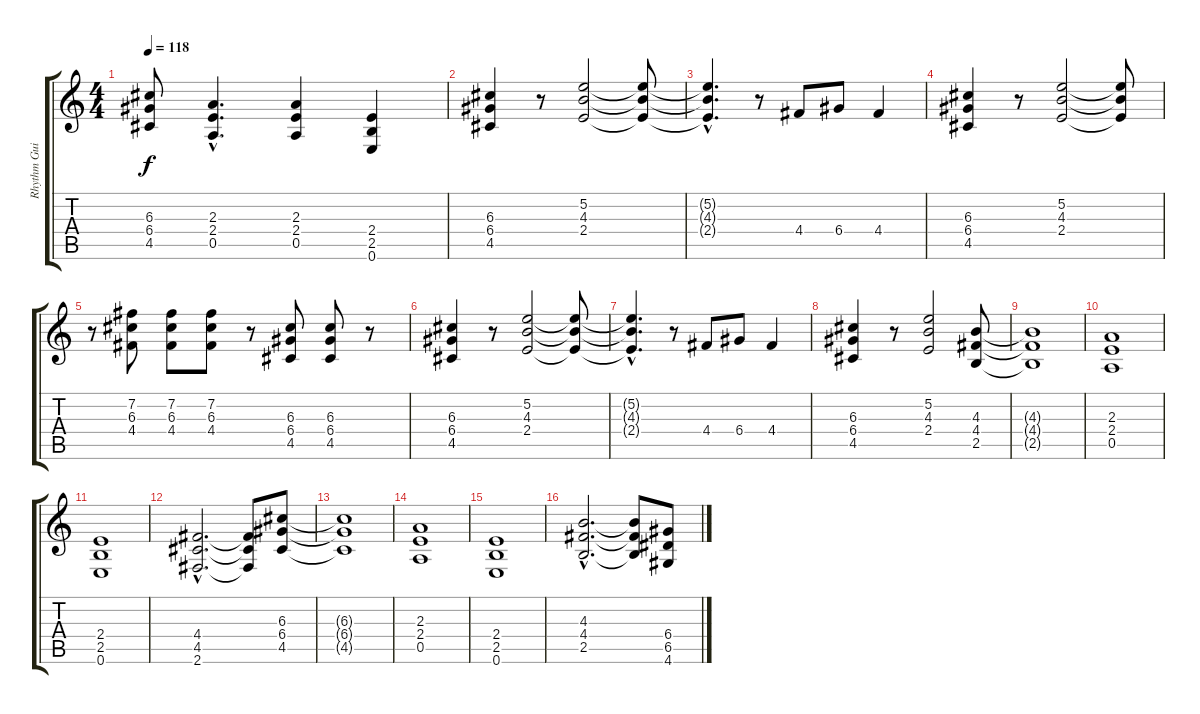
\track ("Rhythm Guitar 1" "Rhythm Gui") {instrument distortionguitar}
\staff {score tabs}
\tuning (E4 B3 G3 D3 A2 E2) {hide}
\ts (4 4)
\tempo 118
\clef g2
\ks c
(6.3{t} 6.4{t} 4.5{t}).8{dy f} (2.3{hac} 2.4{hac} 0.5{hac}).4{d} (2.3 2.4 0.5).4 (2.4 2.5 0.6).4 |
(6.3 6.4 4.5).4 r.8 (5.2 4.3 2.4).2 (5.2{t} 4.3{t} 2.4{t}).8 |
(5.2{hac t} 4.3{hac t} 2.4{hac t}).4{d} r.8 4.4.8 6.4.8 4.4.4 |
(6.3 6.4 4.5).4 r.8 (5.2 4.3 2.4).2 (5.2{t} 4.3{t} 2.4{t}).8 |
r.8 (7.2 6.3 4.4).8 (7.2 6.3 4.4).8 (7.2 6.3 4.4).8 r.8 (6.3 6.4 4.5).8 (6.3 6.4 4.5).8 r.8 |
(6.3 6.4 4.5).4 r.8 (5.2 4.3 2.4).2 (5.2{t} 4.3{t} 2.4{t}).8 |
(5.2{hac t} 4.3{hac t} 2.4{hac t}).4{d} r.8 4.4.8 6.4.8 4.4.4 |
(6.3 6.4 4.5).4 r.8 (5.2 4.3 2.4).2 (4.3 4.4 2.5).8 |
(4.3{t} 4.4{t} 2.5{t}).1 |
(2.3 2.4 0.5).1 |
(2.4 2.5 0.6).1 |
(4.4{hac} 4.5{hac} 2.6{hac}).2{d} (4.4{t} 4.5{t} 2.6{t}).8 (6.3 6.4 4.5).8 |
(6.3{t} 6.4{t} 4.5{t}).1 |
(2.3 2.4 0.5).1 |
(2.4 2.5 0.6).1 |
(4.3{hac} 4.4{hac} 2.5{hac}).2{d} (4.3{t} 4.4{t} 2.5{t}).8 (6.4 6.5 4.6).8
